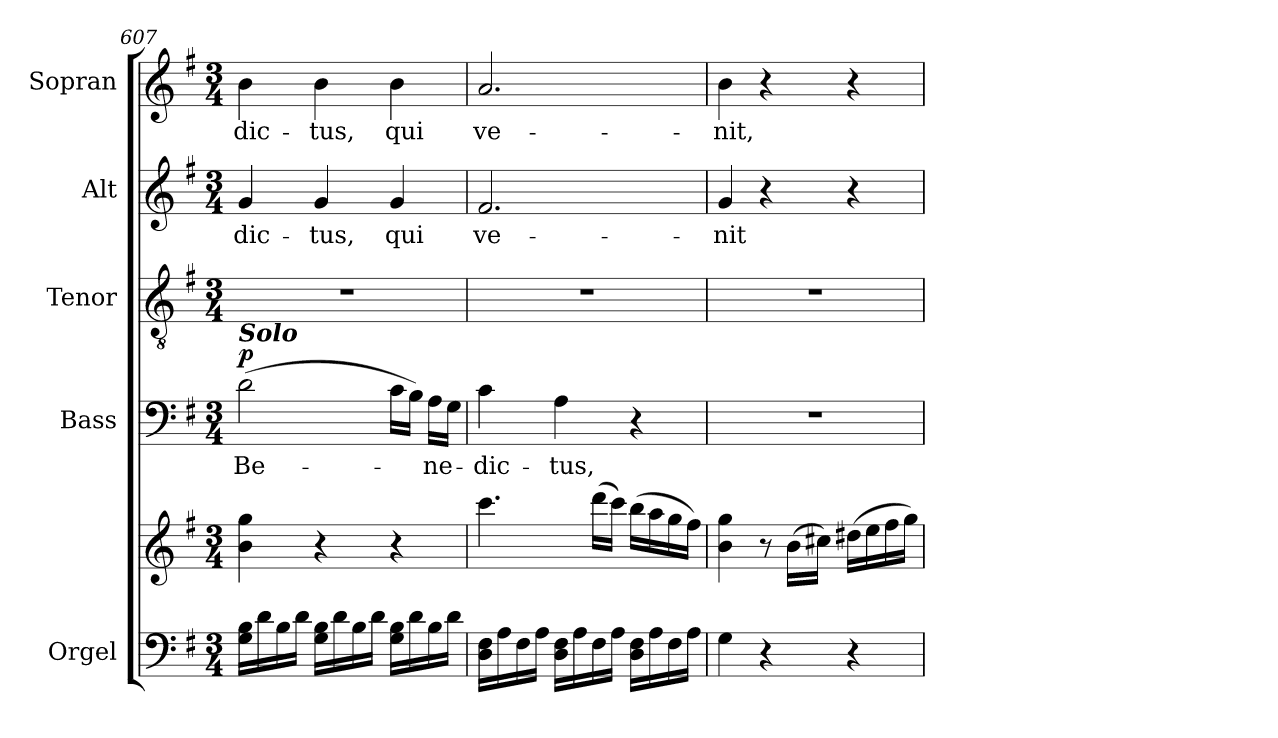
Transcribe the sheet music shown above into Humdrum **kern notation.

**kern	**kern	**kern	**text	**dynam	**kern	**kern	**text	**kern	**text
*part5	*part5	*part4	*part4	*part4	*part3	*part2	*part2	*part1	*part1
*staff6	*staff5	*staff4	*staff4	*staff4	*staff3	*staff2	*staff2	*staff1	*staff1
*I"Orgel	*	*I"Bass	*	*	*I"Tenor	*I"Alt	*	*I"Sopran	*
*I'Org.	*	*I'B.	*	*	*I'T.	*I'A.	*	*I'S.	*
*clefF4	*clefG2	*clefF4	*	*	*clefGv2	*clefG2	*	*clefG2	*
*k[f#]	*k[f#]	*k[f#]	*	*	*k[f#]	*k[f#]	*	*k[f#]	*
*G:	*G:	*G:	*	*	*G:	*G:	*	*G:	*
*M3/4	*M3/4	*M3/4	*	*	*M3/4	*M3/4	*	*M3/4	*
=607	=607	=607	=607	=607	=607	=607	=607	=607	=607
!	!	!LO:TX:a:Bi:t=Solo	!	!	!	!	!	!	!
!	!	!	!LO:LY:b	!LO:DY:a	!	!	!LO:LY:b	!	!LO:LY:b
16G\ 16B\LL	4b\ 4gg\	(>2d\	Be-	p	2.r	4g/	-dic-	4b\	-dic-
16d\	.	.	.	.	.	.	.	.	.
16B\	.	.	.	.	.	.	.	.	.
16d\JJ	.	.	.	.	.	.	.	.	.
!	!	!	!	!	!	!	!LO:LY:b	!	!LO:LY:b
16G\ 16B\LL	4r	.	.	.	.	4g/	-tus,	4b\	-tus,
16d\	.	.	.	.	.	.	.	.	.
16B\	.	.	.	.	.	.	.	.	.
16d\JJ	.	.	.	.	.	.	.	.	.
!	!	!	!	!	!	!	!LO:LY:b	!	!LO:LY:b
16G\ 16B\LL	4r	16c\LL	.	.	.	4g/	qui	4b\	qui
16d\	.	16B\JJ)	.	.	.	.	.	.	.
!	!	!	!LO:LY:b	!	!	!	!	!	!
16B\	.	16A\LL	-ne-	.	.	.	.	.	.
16d\JJ	.	16G\JJ	.	.	.	.	.	.	.
=608	=608	=608	=608	=608	=608	=608	=608	=608	=608
!	!	!	!LO:LY:b	!	!	!	!LO:LY:b	!	!LO:LY:b
16D\ 16F#\LL	4.ccc\	4c\	-dic-	.	2.r	2.f#/	ve-	2.a/	ve-
16A\	.	.	.	.	.	.	.	.	.
16F#\	.	.	.	.	.	.	.	.	.
16A\JJ	.	.	.	.	.	.	.	.	.
!	!	!	!LO:LY:b	!	!	!	!	!	!
16D\ 16F#\LL	.	4A\	-tus,	.	.	.	.	.	.
16A\	.	.	.	.	.	.	.	.	.
16F#\	(>16ddd\LL	.	.	.	.	.	.	.	.
16A\JJ	16ccc\JJ)	.	.	.	.	.	.	.	.
16D\ 16F#\LL	(>16bb\LL	4r	.	.	.	.	.	.	.
16A\	16aa\	.	.	.	.	.	.	.	.
16F#\	16gg\	.	.	.	.	.	.	.	.
16A\JJ	16ff#\JJ)	.	.	.	.	.	.	.	.
=609	=609	=609	=609	=609	=609	=609	=609	=609	=609
!	!	!	!	!	!	!	!LO:LY:b	!	!LO:LY:b
4G\	4b\ 4gg\	2.r	.	.	2.r	4g/	-nit	4b\	-nit,
4r	8r	.	.	.	.	4r	.	4r	.
.	(>16b\LL	.	.	.	.	.	.	.	.
.	16cc#X\JJ)	.	.	.	.	.	.	.	.
4r	(>16dd#X\LL	.	.	.	.	4r	.	4r	.
.	16ee\	.	.	.	.	.	.	.	.
.	16ff#\	.	.	.	.	.	.	.	.
.	16gg\JJ)	.	.	.	.	.	.	.	.
=	=	=	=	=	=	=	=	=	=
*-	*-	*-	*-	*-	*-	*-	*-	*-	*-
